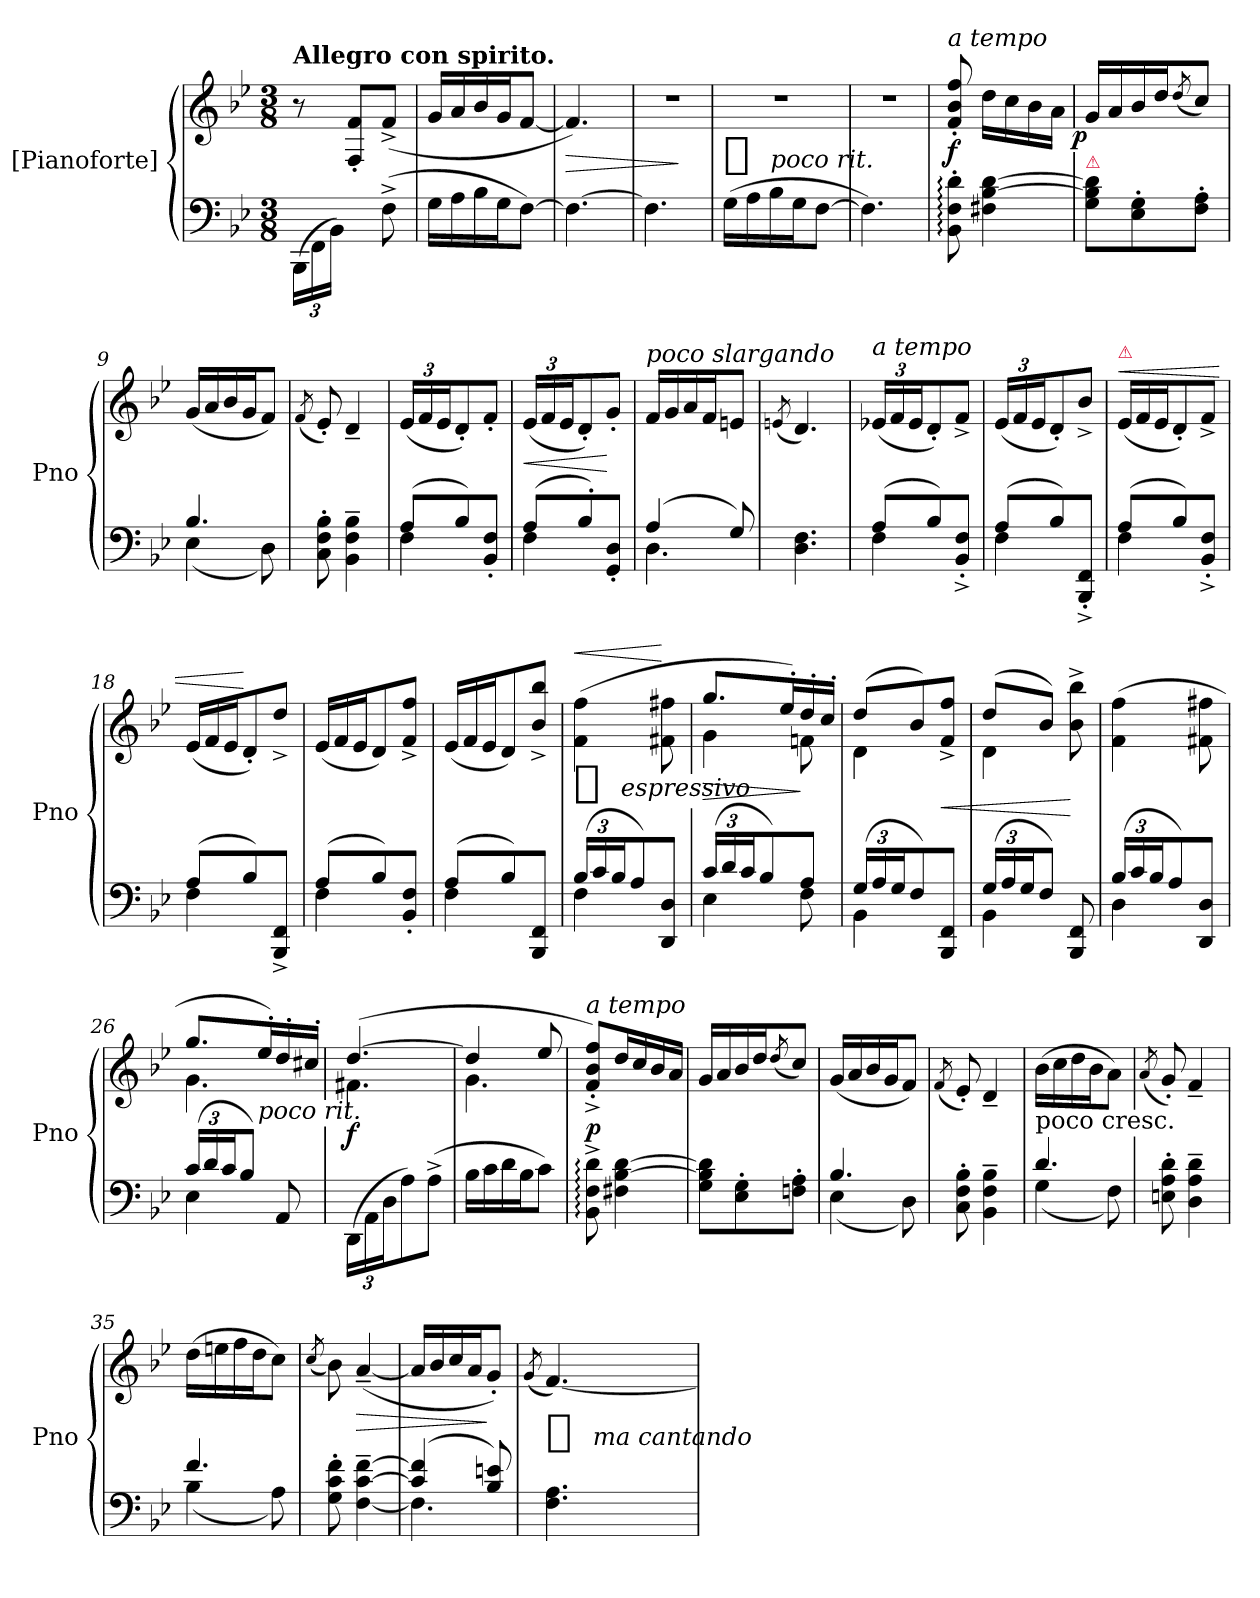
**kern	**kern	**dynam
*part1	*part1	*part1
*staff2	*staff1	*staff1/2
*I"[Pianoforte]	*	*
*I'Pno	*	*
*clefF4	*clefG2	*
*k[b-e-]	*k[b-e-]	*
*B-:	*B-:	*
*M3/8	*M3/8	*
=1	=1	=1
!	!LO:TX:a:B:t=Allegro con spirito.	!
(24BBB-\LL	8r	.
24FF\	.	.
24BB-\JJ)	.	.
8ryy	8F'>/ 8f'>/L	.
(8F^\	(8f^>/J	.
=2	=2	=2
16G\LL	16g/LL	.
16A\	16a/	.
16B-\	16b-/	.
16G\J	16g/J	.
[8F\J)	[8f/J	.
=3	=3	=3
4.F\_	4.f/])	>
=4	=4	=4
4.F\]	4.r	.
.	.	]
=5	=5	=5
!	!	!LO:DY:t=%s poco rit.
(16G\LL	4.r	p
16A\	.	.
16B-\	.	.
16G\J	.	.
[8F\J	.	.
=6	=6	=6
4.F\])	4.r	.
=7	=7	=7
!	!LO:TX:a:i:t=a tempo	!
8BB-:'\ 8F:'\ 8d:'\	8f'/ 8b-'/ 8ff'/	f
4F#X\ [4B-\ [4d\	16dd\LL	.
.	16cc\	.
.	16b-\	.
.	16a\JJ	.
=8	=8	=8
!LO:TX:a:color=crimson:t=⚠	!	!
!	!	!LO:DY:rj
8G\ 8B-]\ 8d]\L	16g/LL	p
.	16a/	.
8E-'\ 8G'\	16b-/	.
.	16dd/J	.
.	(8qdd/	.
8F'\ 8A'\J	8cc/J)	.
=9	=9	=9
*^	*	*
4.B-/	(4E-\	(16g/LL	.
.	.	16a/	.
.	.	16b-/	.
.	.	16g/J	.
.	8D\)	8f/J)	.
*v	*v	*	*
=10	=10	=10
.	(8qf/	.
8C'\ 8F'\ 8B-'\	8e-'/)	.
4BB-~\ 4F~\ 4B-~\	4d~/	.
=11	=11	=11
*^	*	*
(8A/L	4F\	(24e-/LL	.
.	.	24f/	.
.	.	24e-/J	.
8B-/)	.	8d'/)	.
8BB-'>/ 8F'>/J	8ryy	8f'/J	.
=12	=12	=12	=12
(8A/L	4F\	(24e-/LL	<
.	.	24f/	.
.	.	24e-/J	.
8B-'/)	.	8d'/)	.
8GG'>/ 8D'>/J	8ryy	8g'/J	[
=13	=13	=13	=13
!	!	!LO:TX:a:i:t=poco slargando	!
(4A/	4.D\	16f/LL	.
.	.	16g/	.
.	.	16a/	.
.	.	16f/J	.
8G/)	.	8en/J	.
*v	*v	*	*
=14	=14	=14
.	(8qen/	.
4.D\ 4.F\	4.d/)	.
=15	=15	=15
*^	*	*
!	!	!LO:TX:a:i:t=a tempo	!
(8A/L	4F\	(24e-X/LL	.
.	.	24f/	.
.	.	24e-/J	.
8B-/)	.	8d'/)	.
8BB-'^>/ 8F'^>/J	8ryy	8f^>/J	.
=16	=16	=16	=16
(8A/L	4F\	(24e-/LL	.
.	.	24f/	.
.	.	24e-/J	.
8B-/)	.	8d'/)	.
8BBB-'^>/ 8FF'^>/J	8ryy	8b-^>/J	.
=17	=17	=17	=17
*	*	*Xtuplet	*
!	!	!LO:TX:a:i:color=crimson:t=⚠	!
!	!	!	!LO:HP:a
(8A/L	4F\	(24e-/LL	<
.	.	24f/	.
.	.	24e-/J	.
8B-/)	.	8d'/)	.
8BB-'^>/ 8F'^>/J	8ryy	8f^>/J	.
=18	=18	=18	=18
(8A/L	4F\	(24e-/LL	.
.	.	24f/	.
.	.	24e-/J	.
8B-/)	.	8d'/)	[
8BBB-^>/ 8FF^>/J	8ryy	8dd^>/J	.
=19	=19	=19	=19
(8A/L	4F\	(24e-/LL	.
.	.	24f/	.
.	.	24e-/J	.
8B-/)	.	8d/)	.
8BB-'>/ 8F'>/J	8ryy	8f^>/ 8ff^>/J	.
=20	=20	=20	=20
(8A/L	4F\	(24e-/LL	.
.	.	24f/	.
.	.	24e-/J	.
8B-/)	.	8d/)	.
8BBB-/ 8FF/J	8ryy	8b-^>/ 8bb-^>/J	.
=21	=21	=21	=21
!	!	!	!LO:HP:a
!	!	!	!LO:DY:n=1:t=%s espressivo
(24B-/LL	4F\	(4f\ 4ff\	< f
24c/	.	.	.
24B-/J	.	.	.
8A/)	.	.	.
8DD/ 8D/J	8ryy	8f#X\ 8ff#X\	[
=22	=22	=22	=22
*	*	*^	*
(24c/LL	4E-\	8.gg/L	4g\	>
24d/	.	.	.	.
24c/J	.	.	.	.
8B-/)	.	.	.	.
.	.	16ee-'/L)	.	.
8A/J	8F\	16dd'/	8fn\	]
.	.	16cc'/JJ	.	.
=23	=23	=23	=23	=23
(24G/LL	4BB-\	(8dd/L	4d\	.
24A/	.	.	.	.
24G/J	.	.	.	.
8F/)	.	8b-/)	.	.
8BBB-/ 8FF/J	8ryy	8f^>/ 8ff^>/J	8ryy	<
=24	=24	=24	=24	=24
(24G/LL	4BB-\	(8dd/L	4d\	.
24A/	.	.	.	.
24G/J	.	.	.	.
8F/J)	.	8b-/J)	.	.
8BBB-/ 8FF/	8ryy	8b-^\ 8bb-^\	8ryy	[
*	*	*v	*v	*
=25	=25	=25	=25
(24B-/LL	4D\	(4f\ 4ff\	.
24c/	.	.	.
24B-/J	.	.	.
8A/)	.	.	.
8DD/ 8D/J	8ryy	8f#X\ 8ff#X\	.
=26	=26	=26	=26
!	!	!LO:N:vis=8	!
*	*	*^	*
(24c/LL	4E-\	8.gg/L	4.g\	.
24d/	.	.	.	.
24c/J	.	.	.	.
8B-/J)	.	.	.	.
!	!	!LO:TX:b:i:t=poco rit.	!	!
.	.	16ee-'/L)	.	.
8AA/	8ryy	16dd'/	.	.
.	.	16cc#X'/JJ	.	.
*v	*v	*	*	*
=27	=27	=27	=27
(24DD\LL	([4.dd/	4.f#X\	f
24AA\	.	.	.
24D\J	.	.	.
8A\)	.	.	.
(8A^<\J	.	.	.
=28	=28	=28	=28
16B-\LL	4dd/]	4.g\	.
16c\	.	.	.
16d\	.	.	.
16B-\J	.	.	.
8c\J)	8ee-/	.	.
*	*v	*v	*
=29	=29	=29
!	!LO:TX:a:i:t=a tempo	!
8BB-:^\ 8F:^\ 8d:^\	8f'>^/ 8b-'>^/ 8ff'>^/L)	p
4F#X\ [4B-\ [4d\	16dd/L	.
.	16cc/	.
.	16b-/	.
.	16a/JJ	.
=30	=30	=30
8G\ 8B-]\ 8d]\L	16g/LL	.
.	16a/	.
8E-'\ 8G'\	16b-/	.
.	16dd/J	.
.	(8qdd/	.
8Fn'\ 8A'\J	8cc/J)	.
=31	=31	=31
*^	*	*
4.B-/	(4E-\	(16g/LL	.
.	.	16a/	.
.	.	16b-/	.
.	.	16g/J	.
.	8D\)	8f/J)	.
*v	*v	*	*
=32	=32	=32
.	(8qf/	.
8C'\ 8F'\ 8B-'\	8e-'/)	.
4BB-~\ 4F~\ 4B-~\	4d~/	.
=33	=33	=33
*^	*	*
!	!	!LO:TX:c:t=poco cresc.	!
4.d/	(4G\	(16b-\LL	.
.	.	16cc\	.
.	.	16dd\	.
.	.	16b-\J	.
.	8F\)	8a\J)	.
*v	*v	*	*
=34	=34	=34
.	(8qa/	.
8En'\ 8A'\ 8d'\	8g'/)	.
4D~\ 4A~\ 4d~\	4f~/	.
=35	=35	=35
*^	*	*
4.f/	(4B-\	(16dd\LL	.
.	.	16een\	.
.	.	16ff\	.
.	.	16dd\J	.
.	8A\)	8cc\J)	.
*v	*v	*	*
=36	=36	=36
.	(8qcc/	.
8G'\ 8c'\ 8f'\	8b-\)	.
[4F~\ [4c~\ [4f~\	(>[4a~>/	>
=37	=37	=37
*^	*	*
(4c]/ 4f]/	4.F\]	16a/LL]	.
.	.	16b-/	.
.	.	16cc/	.
.	.	16a/J	.
8B-/ 8en/)	.	8g'>/J)	]
*v	*v	*	*
=38	=38	=38
.	(8qg/	.
!	!	!LO:DY:t=%s ma cantando
4.F\ 4.A\	[4.f/)	p
=	=	=
*-	*-	*-
